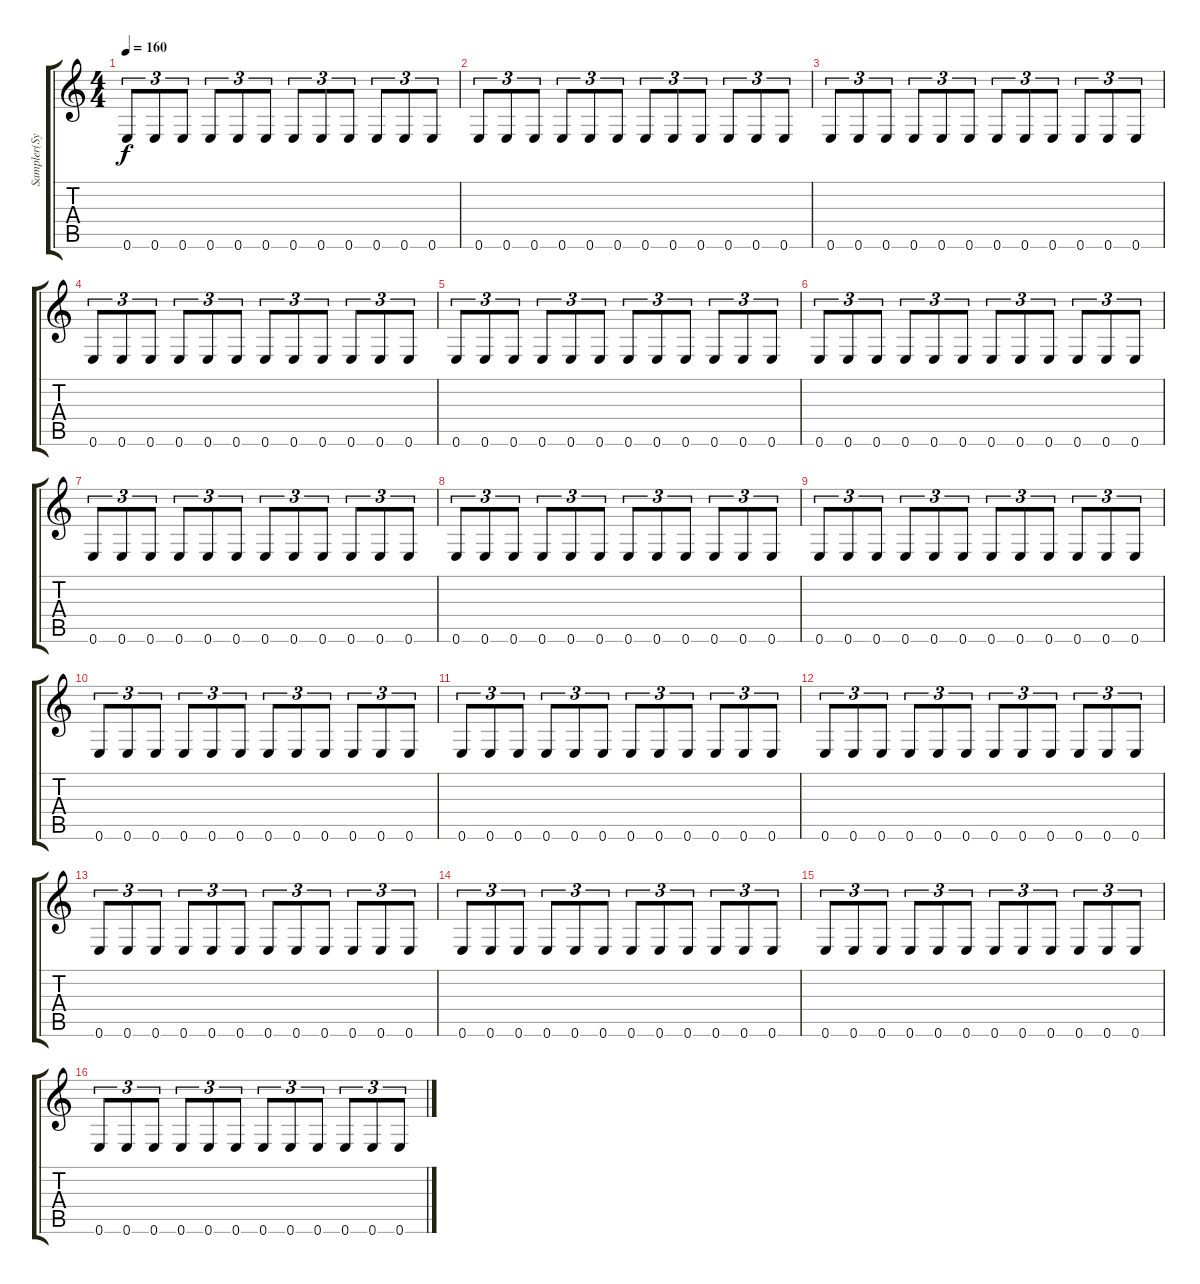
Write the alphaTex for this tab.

\track ("Sampler(Synth Base)" "Sampler(Sy") {instrument synthbass1}
\staff {score tabs}
\tuning (E4 B3 G3 D3 A2 E2) {hide}
\ts (4 4)
\tempo 160
\clef g2
\ks c
0.6.8{tu (3 2) dy f} 0.6.8{tu (3 2)} 0.6.8{tu (3 2)} 0.6.8{tu (3 2)} 0.6.8{tu (3 2)} 0.6.8{tu (3 2)} 0.6.8{tu (3 2)} 0.6.8{tu (3 2)} 0.6.8{tu (3 2)} 0.6.8{tu (3 2)} 0.6.8{tu (3 2)} 0.6.8{tu (3 2)} |
0.6.8{tu (3 2)} 0.6.8{tu (3 2)} 0.6.8{tu (3 2)} 0.6.8{tu (3 2)} 0.6.8{tu (3 2)} 0.6.8{tu (3 2)} 0.6.8{tu (3 2)} 0.6.8{tu (3 2)} 0.6.8{tu (3 2)} 0.6.8{tu (3 2)} 0.6.8{tu (3 2)} 0.6.8{tu (3 2)} |
0.6.8{tu (3 2)} 0.6.8{tu (3 2)} 0.6.8{tu (3 2)} 0.6.8{tu (3 2)} 0.6.8{tu (3 2)} 0.6.8{tu (3 2)} 0.6.8{tu (3 2)} 0.6.8{tu (3 2)} 0.6.8{tu (3 2)} 0.6.8{tu (3 2)} 0.6.8{tu (3 2)} 0.6.8{tu (3 2)} |
0.6.8{tu (3 2)} 0.6.8{tu (3 2)} 0.6.8{tu (3 2)} 0.6.8{tu (3 2)} 0.6.8{tu (3 2)} 0.6.8{tu (3 2)} 0.6.8{tu (3 2)} 0.6.8{tu (3 2)} 0.6.8{tu (3 2)} 0.6.8{tu (3 2)} 0.6.8{tu (3 2)} 0.6.8{tu (3 2)} |
0.6.8{tu (3 2)} 0.6.8{tu (3 2)} 0.6.8{tu (3 2)} 0.6.8{tu (3 2)} 0.6.8{tu (3 2)} 0.6.8{tu (3 2)} 0.6.8{tu (3 2)} 0.6.8{tu (3 2)} 0.6.8{tu (3 2)} 0.6.8{tu (3 2)} 0.6.8{tu (3 2)} 0.6.8{tu (3 2)} |
0.6.8{tu (3 2)} 0.6.8{tu (3 2)} 0.6.8{tu (3 2)} 0.6.8{tu (3 2)} 0.6.8{tu (3 2)} 0.6.8{tu (3 2)} 0.6.8{tu (3 2)} 0.6.8{tu (3 2)} 0.6.8{tu (3 2)} 0.6.8{tu (3 2)} 0.6.8{tu (3 2)} 0.6.8{tu (3 2)} |
0.6.8{tu (3 2)} 0.6.8{tu (3 2)} 0.6.8{tu (3 2)} 0.6.8{tu (3 2)} 0.6.8{tu (3 2)} 0.6.8{tu (3 2)} 0.6.8{tu (3 2)} 0.6.8{tu (3 2)} 0.6.8{tu (3 2)} 0.6.8{tu (3 2)} 0.6.8{tu (3 2)} 0.6.8{tu (3 2)} |
0.6.8{tu (3 2)} 0.6.8{tu (3 2)} 0.6.8{tu (3 2)} 0.6.8{tu (3 2)} 0.6.8{tu (3 2)} 0.6.8{tu (3 2)} 0.6.8{tu (3 2)} 0.6.8{tu (3 2)} 0.6.8{tu (3 2)} 0.6.8{tu (3 2)} 0.6.8{tu (3 2)} 0.6.8{tu (3 2)} |
0.6.8{tu (3 2)} 0.6.8{tu (3 2)} 0.6.8{tu (3 2)} 0.6.8{tu (3 2)} 0.6.8{tu (3 2)} 0.6.8{tu (3 2)} 0.6.8{tu (3 2)} 0.6.8{tu (3 2)} 0.6.8{tu (3 2)} 0.6.8{tu (3 2)} 0.6.8{tu (3 2)} 0.6.8{tu (3 2)} |
0.6.8{tu (3 2)} 0.6.8{tu (3 2)} 0.6.8{tu (3 2)} 0.6.8{tu (3 2)} 0.6.8{tu (3 2)} 0.6.8{tu (3 2)} 0.6.8{tu (3 2)} 0.6.8{tu (3 2)} 0.6.8{tu (3 2)} 0.6.8{tu (3 2)} 0.6.8{tu (3 2)} 0.6.8{tu (3 2)} |
0.6.8{tu (3 2)} 0.6.8{tu (3 2)} 0.6.8{tu (3 2)} 0.6.8{tu (3 2)} 0.6.8{tu (3 2)} 0.6.8{tu (3 2)} 0.6.8{tu (3 2)} 0.6.8{tu (3 2)} 0.6.8{tu (3 2)} 0.6.8{tu (3 2)} 0.6.8{tu (3 2)} 0.6.8{tu (3 2)} |
0.6.8{tu (3 2)} 0.6.8{tu (3 2)} 0.6.8{tu (3 2)} 0.6.8{tu (3 2)} 0.6.8{tu (3 2)} 0.6.8{tu (3 2)} 0.6.8{tu (3 2)} 0.6.8{tu (3 2)} 0.6.8{tu (3 2)} 0.6.8{tu (3 2)} 0.6.8{tu (3 2)} 0.6.8{tu (3 2)} |
0.6.8{tu (3 2)} 0.6.8{tu (3 2)} 0.6.8{tu (3 2)} 0.6.8{tu (3 2)} 0.6.8{tu (3 2)} 0.6.8{tu (3 2)} 0.6.8{tu (3 2)} 0.6.8{tu (3 2)} 0.6.8{tu (3 2)} 0.6.8{tu (3 2)} 0.6.8{tu (3 2)} 0.6.8{tu (3 2)} |
0.6.8{tu (3 2)} 0.6.8{tu (3 2)} 0.6.8{tu (3 2)} 0.6.8{tu (3 2)} 0.6.8{tu (3 2)} 0.6.8{tu (3 2)} 0.6.8{tu (3 2)} 0.6.8{tu (3 2)} 0.6.8{tu (3 2)} 0.6.8{tu (3 2)} 0.6.8{tu (3 2)} 0.6.8{tu (3 2)} |
0.6.8{tu (3 2)} 0.6.8{tu (3 2)} 0.6.8{tu (3 2)} 0.6.8{tu (3 2)} 0.6.8{tu (3 2)} 0.6.8{tu (3 2)} 0.6.8{tu (3 2)} 0.6.8{tu (3 2)} 0.6.8{tu (3 2)} 0.6.8{tu (3 2)} 0.6.8{tu (3 2)} 0.6.8{tu (3 2)} |
0.6.8{tu (3 2)} 0.6.8{tu (3 2)} 0.6.8{tu (3 2)} 0.6.8{tu (3 2)} 0.6.8{tu (3 2)} 0.6.8{tu (3 2)} 0.6.8{tu (3 2)} 0.6.8{tu (3 2)} 0.6.8{tu (3 2)} 0.6.8{tu (3 2)} 0.6.8{tu (3 2)} 0.6.8{tu (3 2)}
